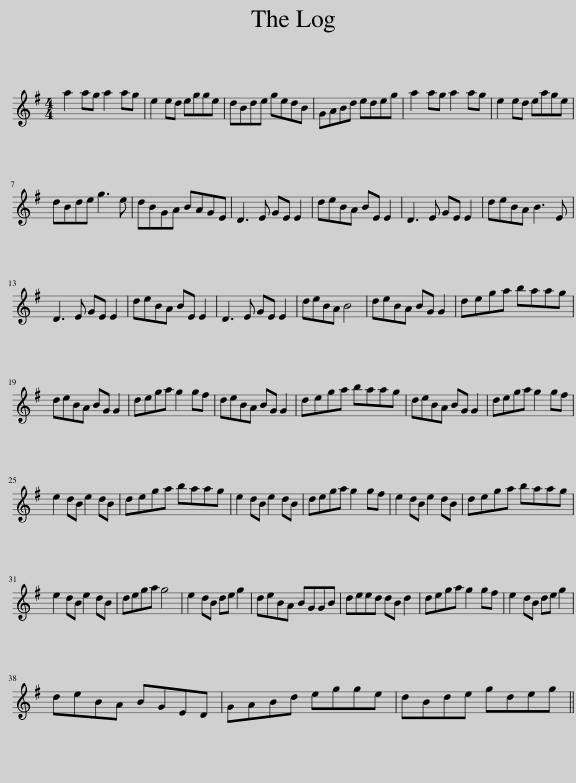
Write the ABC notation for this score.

X:1
L:1/8
M:4/4
I:linebreak $
K:G
V:1 treble
V:1
 a2 ag a2 ag | e2 ed egge | dBde gedB | GABd edeg | a2 ag a2 ag | %5
 e2 ed eage |$ dBde g3 e | dBGA BAGE | D3 E GE E2 | deBA BE E2 | %10
 D3 E GE E2 | deBA B3 E |$ D3 E GE E2 | deBA BE E2 | D3 E GE E2 | %15
 deBA B4 | deBA BG G2 | dega baag |$ deBA BG G2 | dega g2 gf | %20
 deBA BG G2 | dega baag | deBA BG G2 | dega g2 gf |$ e2 dB e2 dB | %25
 dega baag | e2 dB e2 dB | dega g2 gf | e2 dB e2 dB | dega baag |$ %30
 e2 dB e2 dB | dega g4 | e2 dB de g2 | deBA BGGB | deed dB d2 | %35
 dega g2 gf | e2 dB de g2 |$ deBA BGED | GABd egge | dBde gdeg || %40
